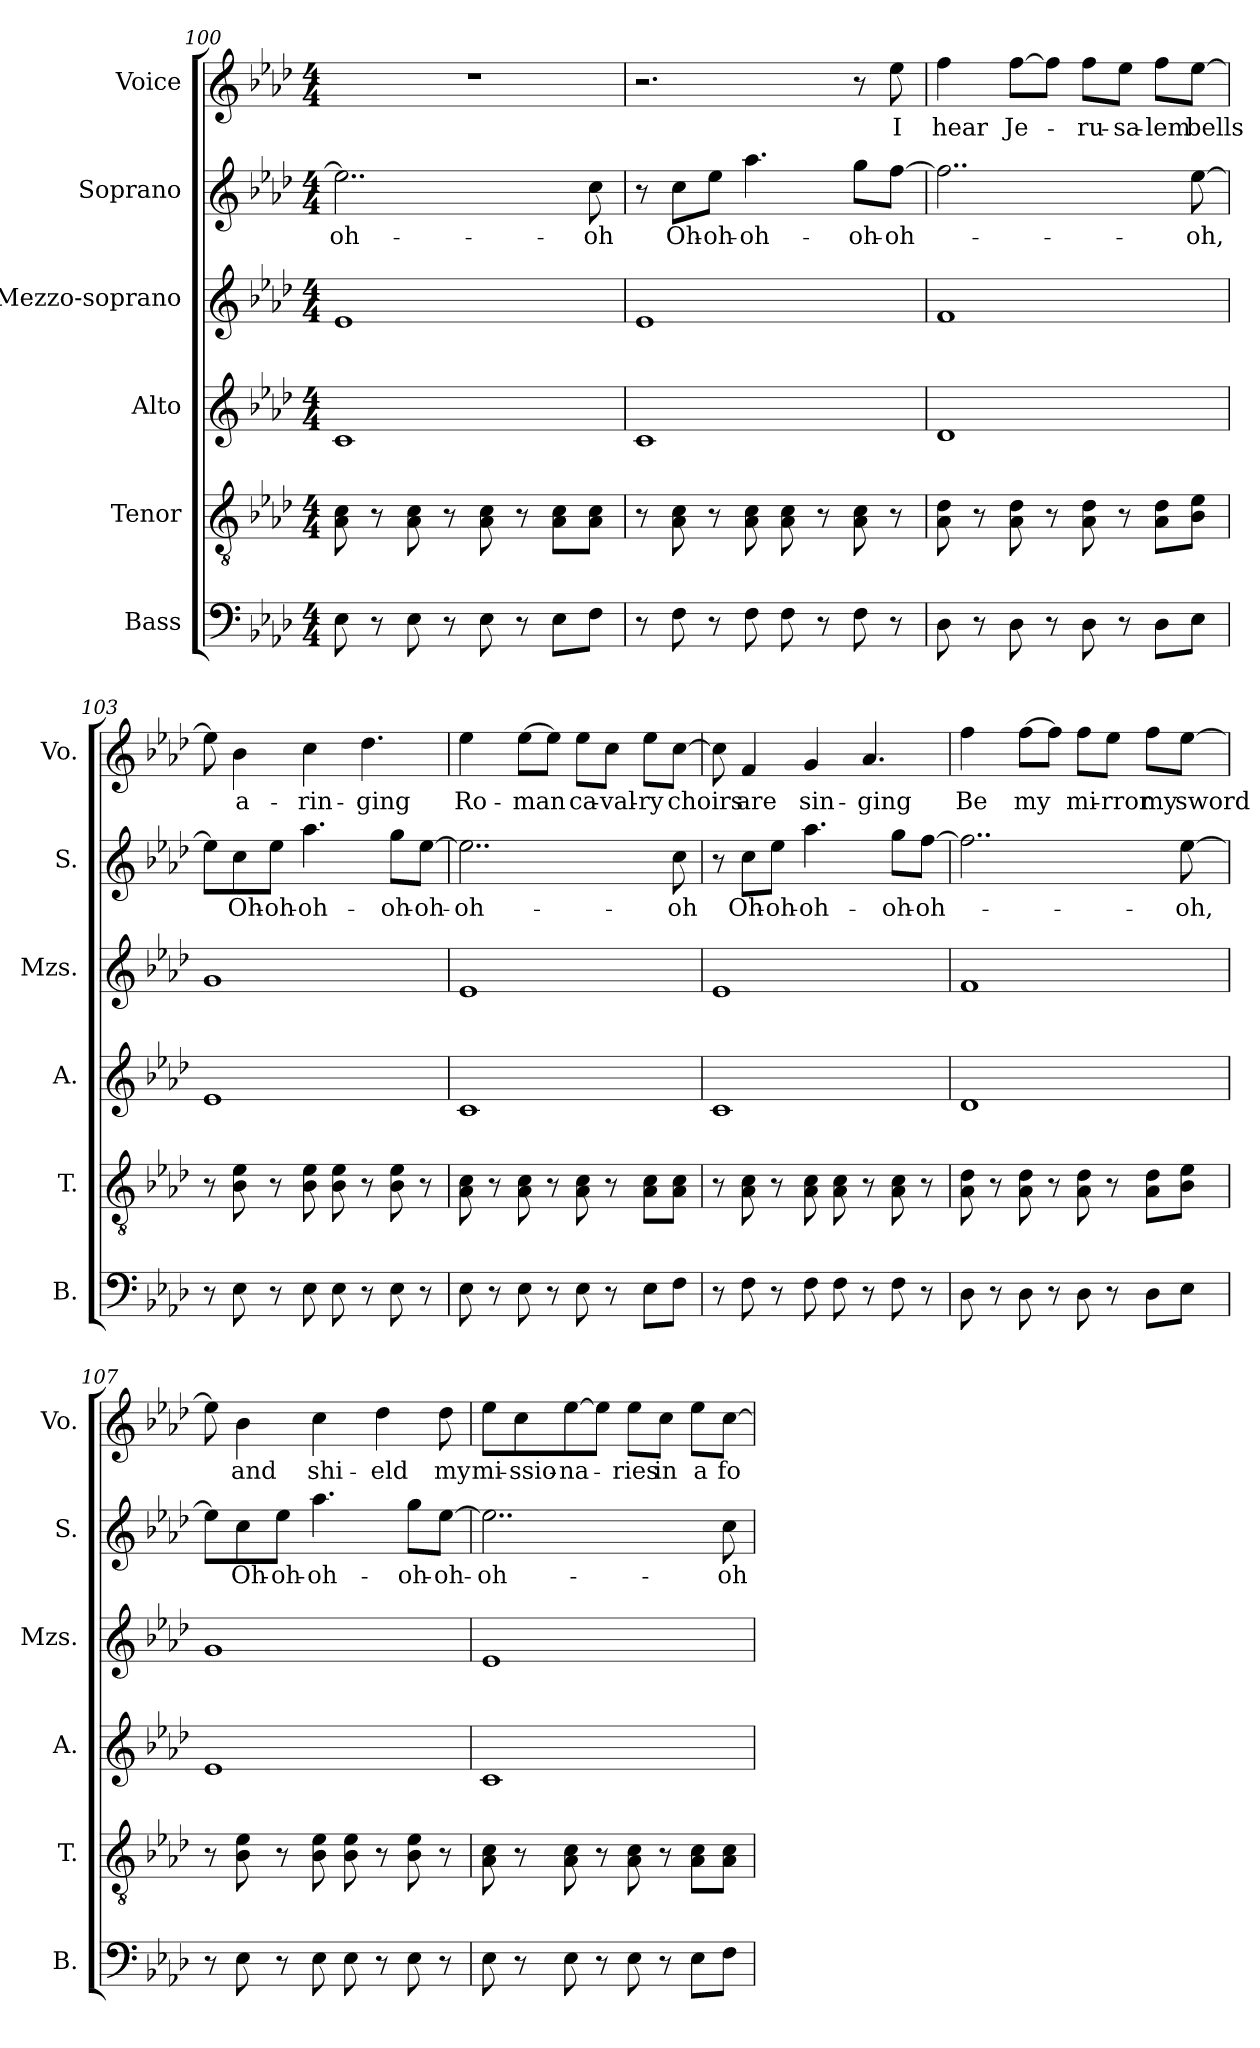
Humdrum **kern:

**kern	**kern	**kern	**kern	**kern	**text	**kern	**text
*part6	*part5	*part4	*part3	*part2	*part2	*part1	*part1
*staff6	*staff5	*staff4	*staff3	*staff2	*staff2	*staff1	*staff1
*I"Bass	*I"Tenor	*I"Alto	*I"Mezzo-soprano	*I"Soprano	*	*I"Voice	*
*I'B.	*I'T.	*I'A.	*I'Mzs.	*I'S.	*	*I'Vo.	*
*clefF4	*clefGv2	*clefG2	*clefG2	*clefG2	*	*clefG2	*
*k[b-e-a-d-]	*k[b-e-a-d-]	*k[b-e-a-d-]	*k[b-e-a-d-]	*k[b-e-a-d-]	*	*k[b-e-a-d-]	*
*M4/4	*M4/4	*M4/4	*M4/4	*M4/4	*	*M4/4	*
=100	=100	=100	=100	=100	=100	=100	=100
!	!	!	!	!	!LO:LY:b	!	!
8E-\	8A-\ 8c\	1c	1e-	2..ee-\]	-oh-	1r	.
8r	8r	.	.	.	.	.	.
8E-\	8A-\ 8c\	.	.	.	.	.	.
8r	8r	.	.	.	.	.	.
8E-\	8A-\ 8c\	.	.	.	.	.	.
8r	8r	.	.	.	.	.	.
8E-\L	8A-\ 8c\L	.	.	.	.	.	.
!	!	!	!	!	!LO:LY:b	!	!
8F\J	8A-\ 8c\J	.	.	8cc\	-oh	.	.
=101	=101	=101	=101	=101	=101	=101	=101
8r	8r	1c	1e-	8r	.	2.r	.
!	!	!	!	!	!LO:LY:b	!	!
8F\	8A-\ 8c\	.	.	8cc\L	Oh-	.	.
!	!	!	!	!	!LO:LY:b	!	!
8r	8r	.	.	8ee-\J	-oh-	.	.
!	!	!	!	!	!LO:LY:b	!	!
8F\	8A-\ 8c\	.	.	4.aa-\	-oh-	.	.
8F\	8A-\ 8c\	.	.	.	.	.	.
8r	8r	.	.	.	.	.	.
!	!	!	!	!	!LO:LY:b	!	!
8F\	8A-\ 8c\	.	.	8gg\L	-oh-	8r	.
!	!	!	!	!	!LO:LY:b	!	!LO:LY:b
8r	8r	.	.	[8ff\J	-oh-	8ee-\	I
!!LO:LB:g=z
=102	=102	=102	=102	=102	=102	=102	=102
!	!	!	!	!	!	!	!LO:LY:b
8D-\	8A-\ 8d-\	1d-	1f	2..ff\]	.	4ff\	hear
8r	8r	.	.	.	.	.	.
!	!	!	!	!	!	!	!LO:LY:b
8D-\	8A-\ 8d-\	.	.	.	.	[8ff\L	Je-
8r	8r	.	.	.	.	8ff\J]	.
!	!	!	!	!	!	!	!LO:LY:b
8D-\	8A-\ 8d-\	.	.	.	.	8ff\L	-ru-
!	!	!	!	!	!	!	!LO:LY:b
8r	8r	.	.	.	.	8ee-\J	-sa-
!	!	!	!	!	!	!	!LO:LY:b
8D-\L	8A-\ 8d-\L	.	.	.	.	8ff\L	-lem
!	!	!	!	!	!LO:LY:b	!	!LO:LY:b
8E-\J	8B-\ 8e-\J	.	.	[8ee-\	-oh,	[8ee-\J	bells
=103	=103	=103	=103	=103	=103	=103	=103
8r	8r	1e-	1g	8ee-\L]	.	8ee-\]	.
!	!	!	!	!	!LO:LY:b	!	!LO:LY:b
8E-\	8B-\ 8e-\	.	.	8cc\	Oh-	4b-\	a-
!	!	!	!	!	!LO:LY:b	!	!
8r	8r	.	.	8ee-\J	-oh-	.	.
!	!	!	!	!	!LO:LY:b	!	!LO:LY:b
8E-\	8B-\ 8e-\	.	.	4.aa-\	-oh-	4cc\	-rin-
8E-\	8B-\ 8e-\	.	.	.	.	.	.
!	!	!	!	!	!	!	!LO:LY:b
8r	8r	.	.	.	.	4.dd-\	-ging
!	!	!	!	!	!LO:LY:b	!	!
8E-\	8B-\ 8e-\	.	.	8gg\L	-oh-	.	.
!	!	!	!	!	!LO:LY:b	!	!
8r	8r	.	.	[8ee-\J	-oh-	.	.
=104	=104	=104	=104	=104	=104	=104	=104
!	!	!	!	!	!LO:LY:b	!	!LO:LY:b
8E-\	8A-\ 8c\	1c	1e-	2..ee-\]	-oh-	4ee-\	Ro-
8r	8r	.	.	.	.	.	.
!	!	!	!	!	!	!	!LO:LY:b
8E-\	8A-\ 8c\	.	.	.	.	[8ee-\L	-man
8r	8r	.	.	.	.	8ee-\J]	.
!	!	!	!	!	!	!	!LO:LY:b
8E-\	8A-\ 8c\	.	.	.	.	8ee-\L	ca-
!	!	!	!	!	!	!	!LO:LY:b
8r	8r	.	.	.	.	8cc\J	-val-
!	!	!	!	!	!	!	!LO:LY:b
8E-\L	8A-\ 8c\L	.	.	.	.	8ee-\L	-ry
!	!	!	!	!	!LO:LY:b	!	!LO:LY:b
8F\J	8A-\ 8c\J	.	.	8cc\	-oh	[8cc\J	choirs
!!LO:PB:g=z
=105	=105	=105	=105	=105	=105	=105	=105
8r	8r	1c	1e-	8r	.	8cc\]	.
!	!	!	!	!	!LO:LY:b	!	!LO:LY:b
8F\	8A-\ 8c\	.	.	8cc\L	Oh-	4f/	are
!	!	!	!	!	!LO:LY:b	!	!
8r	8r	.	.	8ee-\J	-oh-	.	.
!	!	!	!	!	!LO:LY:b	!	!LO:LY:b
8F\	8A-\ 8c\	.	.	4.aa-\	-oh-	4g/	sin-
8F\	8A-\ 8c\	.	.	.	.	.	.
!	!	!	!	!	!	!	!LO:LY:b
8r	8r	.	.	.	.	4.a-/	-ging
!	!	!	!	!	!LO:LY:b	!	!
8F\	8A-\ 8c\	.	.	8gg\L	-oh-	.	.
!	!	!	!	!	!LO:LY:b	!	!
8r	8r	.	.	[8ff\J	-oh-	.	.
=106	=106	=106	=106	=106	=106	=106	=106
!	!	!	!	!	!	!	!LO:LY:b
8D-\	8A-\ 8d-\	1d-	1f	2..ff\]	.	4ff\	Be
8r	8r	.	.	.	.	.	.
!	!	!	!	!	!	!	!LO:LY:b
8D-\	8A-\ 8d-\	.	.	.	.	[8ff\L	my
8r	8r	.	.	.	.	8ff\J]	.
!	!	!	!	!	!	!	!LO:LY:b
8D-\	8A-\ 8d-\	.	.	.	.	8ff\L	mi-
!	!	!	!	!	!	!	!LO:LY:b
8r	8r	.	.	.	.	8ee-\J	-rror
!	!	!	!	!	!	!	!LO:LY:b
8D-\L	8A-\ 8d-\L	.	.	.	.	8ff\L	my
!	!	!	!	!	!LO:LY:b	!	!LO:LY:b
8E-\J	8B-\ 8e-\J	.	.	[8ee-\	-oh,	[8ee-\J	sword
=107	=107	=107	=107	=107	=107	=107	=107
8r	8r	1e-	1g	8ee-\L]	.	8ee-\]	.
!	!	!	!	!	!LO:LY:b	!	!LO:LY:b
8E-\	8B-\ 8e-\	.	.	8cc\	Oh-	4b-\	and
!	!	!	!	!	!LO:LY:b	!	!
8r	8r	.	.	8ee-\J	-oh-	.	.
!	!	!	!	!	!LO:LY:b	!	!LO:LY:b
8E-\	8B-\ 8e-\	.	.	4.aa-\	-oh-	4cc\	shi-
8E-\	8B-\ 8e-\	.	.	.	.	.	.
!	!	!	!	!	!	!	!LO:LY:b
8r	8r	.	.	.	.	4dd-\	-eld
!	!	!	!	!	!LO:LY:b	!	!
8E-\	8B-\ 8e-\	.	.	8gg\L	-oh-	.	.
!	!	!	!	!	!LO:LY:b	!	!LO:LY:b
8r	8r	.	.	[8ee-\J	-oh-	8dd-\	my
!!LO:LB:g=z
=108	=108	=108	=108	=108	=108	=108	=108
!	!	!	!	!	!LO:LY:b	!	!LO:LY:b
8E-\	8A-\ 8c\	1c	1e-	2..ee-\]	-oh-	8ee-\L	mi-
!	!	!	!	!	!	!	!LO:LY:b
8r	8r	.	.	.	.	8cc\	-ssio-
!	!	!	!	!	!	!	!LO:LY:b
8E-\	8A-\ 8c\	.	.	.	.	[8ee-\	-na-
8r	8r	.	.	.	.	8ee-\J]	.
!	!	!	!	!	!	!	!LO:LY:b
8E-\	8A-\ 8c\	.	.	.	.	8ee-\L	-ries
!	!	!	!	!	!	!	!LO:LY:b
8r	8r	.	.	.	.	8cc\J	in
!	!	!	!	!	!	!	!LO:LY:b
8E-\L	8A-\ 8c\L	.	.	.	.	8ee-\L	a
!	!	!	!	!	!LO:LY:b	!	!LO:LY:b
8F\J	8A-\ 8c\J	.	.	8cc\	-oh	[8cc\J	fo-
=	=	=	=	=	=	=	=
*-	*-	*-	*-	*-	*-	*-	*-
